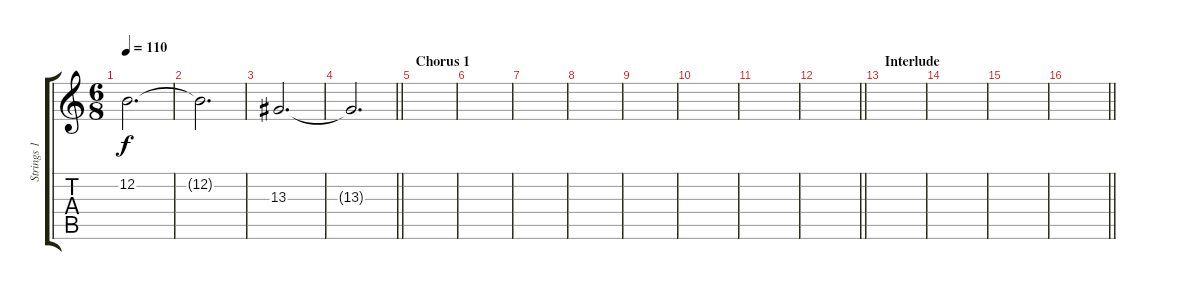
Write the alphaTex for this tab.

\track ("Strings 1" "Strings 1") {instrument stringensemble1}
\staff {score tabs}
\tuning (E4 B3 G3 D3 A2 E2) {hide}
\ts (6 8)
\tempo 110
\clef g2
\ks c
12.2.2{d dy f} |
12.2{t}.2{d} |
13.3.2{d} |
\barLineRight lightlight
13.3{t}.2{d} |
\section ("" "Chorus 1")
|
|
|
|
|
|
|
\barLineRight lightlight
|
\section ("" "Interlude")
|
|
|
\barLineRight lightlight
